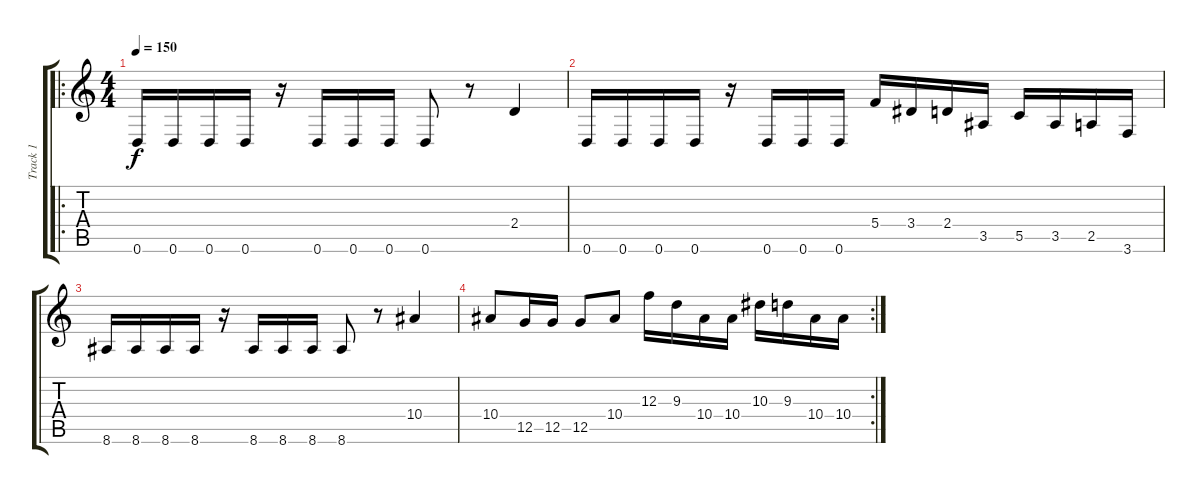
\track ("Track 1" "Track 1") {instrument distortionguitar}
\staff {score tabs}
\tuning (D4 A3 F3 C3 G2 D2) {hide}
\ro
\ts (4 4)
\tempo 150
\clef g2
\ks c
0.6.16{dy f instrument distortionguitar} 0.6.16 0.6.16 0.6.16 r.16 0.6.16 0.6.16 0.6.16 0.6.8 r.8 2.4.4 |
0.6.16 0.6.16 0.6.16 0.6.16 r.16 0.6.16 0.6.16 0.6.16 5.4.16 3.4.16 2.4.16 3.5.16 5.5.16 3.5.16 2.5.16 3.6.16 |
8.6.16 8.6.16 8.6.16 8.6.16 r.16 8.6.16 8.6.16 8.6.16 8.6.8 r.8 10.4.4 |
\rc 2
10.4.8 12.5.16 12.5.16 12.5.8 10.4.8 12.3.16 9.3.16 10.4.16 10.4.16 10.3.16 9.3.16 10.4.16 10.4.16
